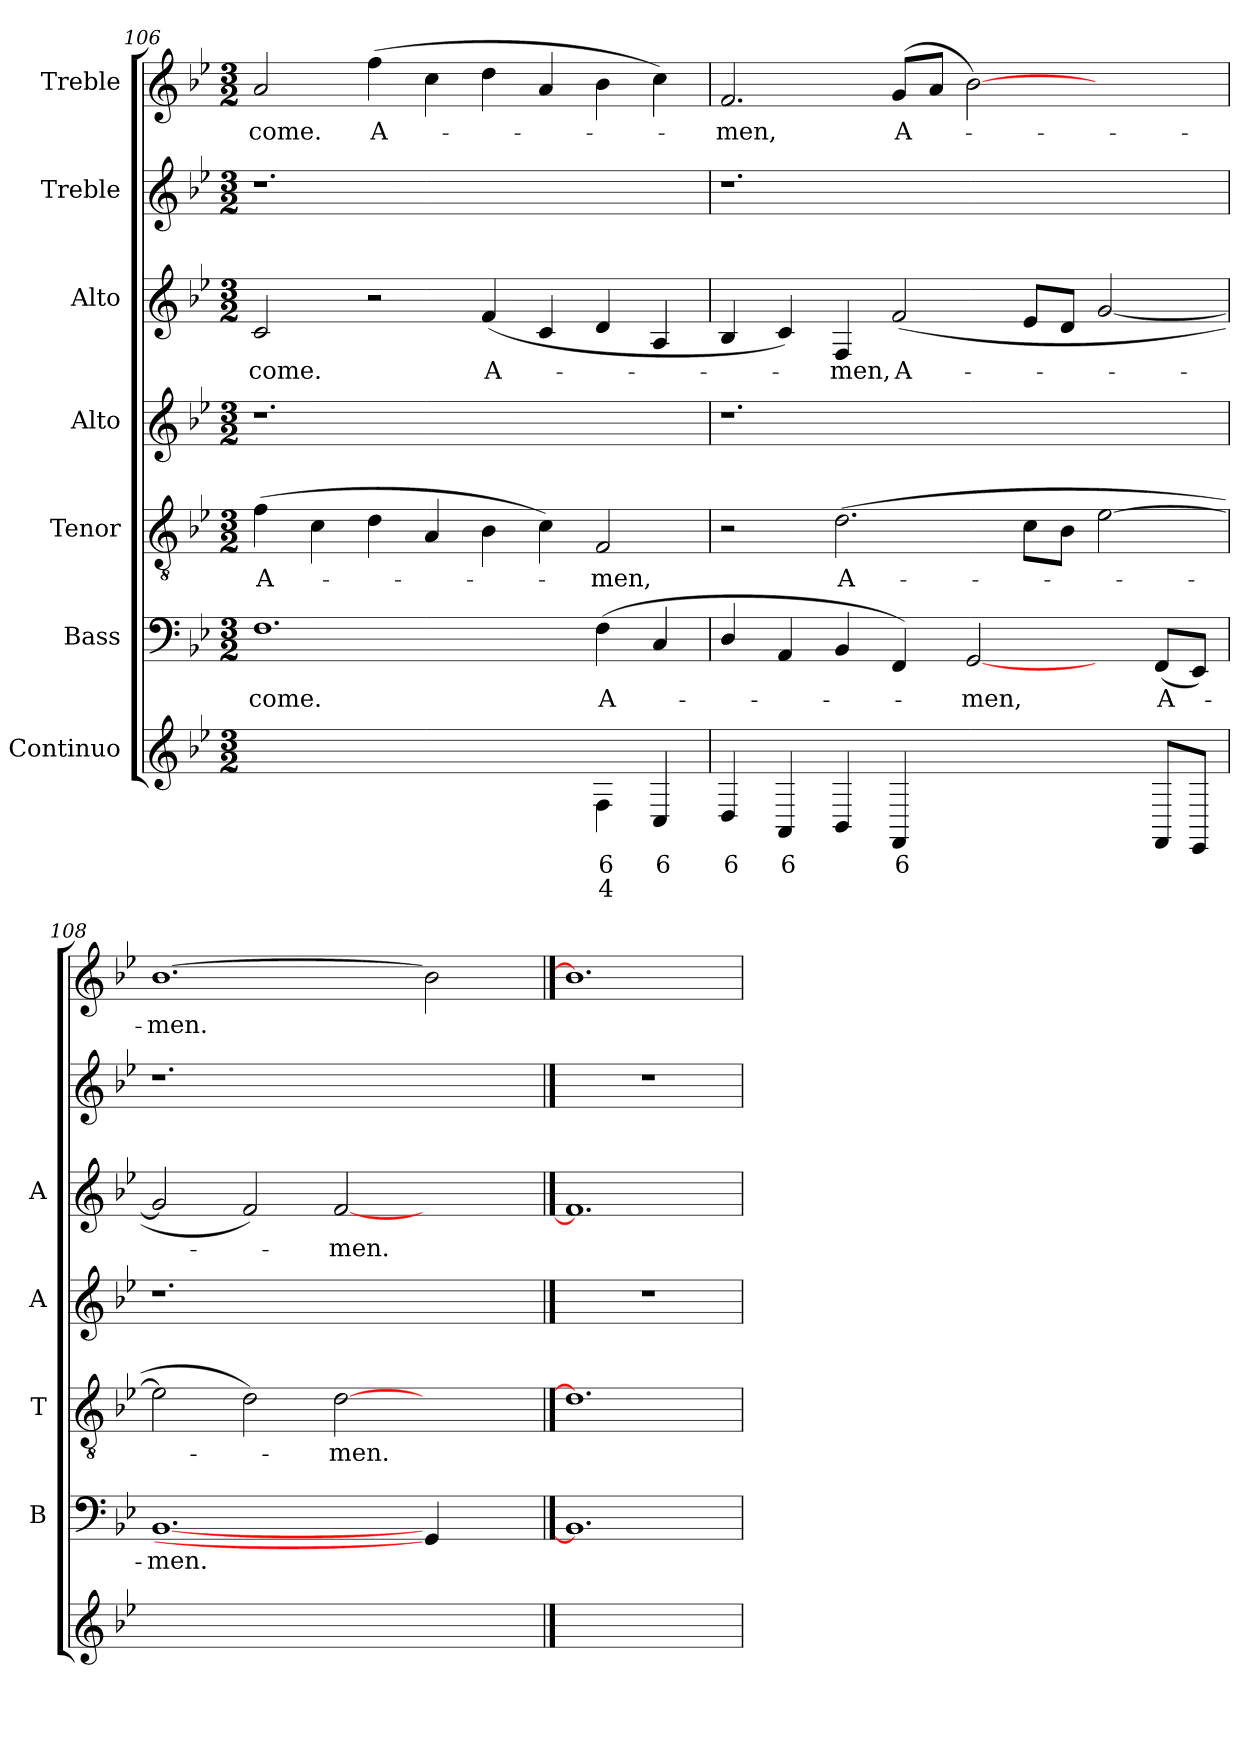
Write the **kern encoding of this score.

**kern	**text	**text	**kern	**text	**kern	**text	**kern	**kern	**text	**kern	**kern	**text
*part7	*part7	*part7	*part6	*part6	*part5	*part5	*part4	*part3	*part3	*part2	*part1	*part1
*staff7	*staff7	*staff7	*staff6	*staff6	*staff5	*staff5	*staff4	*staff3	*staff3	*staff2	*staff1	*staff1
*I"Continuo	*	*	*I"Bass	*	*I"Tenor	*	*I"Alto	*I"Alto	*	*I"Treble	*I"Treble	*
*	*	*	*I'B	*	*I'T	*	*I'A	*I'A	*	*	*	*
*clefG2	*	*	*clefF4	*	*clefGv2	*	*clefG2	*clefG2	*	*clefG2	*clefG2	*
*k[b-e-]	*	*	*k[b-e-]	*	*k[b-e-]	*	*k[b-e-]	*k[b-e-]	*	*k[b-e-]	*k[b-e-]	*
*B-:	*	*	*B-:	*	*B-:	*	*B-:	*B-:	*	*B-:	*B-:	*
*M3/2	*	*	*M3/2	*	*M3/2	*	*M3/2	*M3/2	*	*M3/2	*M3/2	*
=106	=106	=106	=106	=106	=106	=106	=106	=106	=106	=106	=106	=106
!	!LO:LY:b	!LO:LY:b	!	!LO:LY:b	!	!LO:LY:b	!	!	!LO:LY:b	!	!	!LO:LY:b
[4F\yy	5	3	1.F	come.	(>4f\	A-	1.r	2c/	come.	1.r	2a/	come.
4F\yy]	.	.	.	.	4c\	.	.	.	.	.	.	.
*	*	*	*	*	*	*	*	*	*	*	*MM159	*
!	!LO:LY:b	!LO:LY:b	!	!	!	!	!	!	!	!	!	!LO:LY:b
4F\yy	6	4	.	.	4d\	.	.	2r	.	.	(>4ff\	A-
*	*	*	*	*	*	*	*	*	*	*	*MM157	*
!	!LO:LY:b	!LO:LY:b	!	!	!	!	!	!	!	!	!	!
4F\yy	5	3	.	.	4A/	.	.	.	.	.	4cc\	.
*	*	*	*	*	*	*	*	*	*	*	*MM155	*
!	!LO:LY:b	!LO:LY:b	!	!	!	!	!	!	!LO:LY:b	!	!	!
4F\yy	6	4	.	.	4B-\	.	.	(<4f/	A-	.	4dd\	.
*	*	*	*	*	*	*	*	*	*	*	*MM153	*
!	!LO:LY:b	!LO:LY:b	!	!	!	!	!	!	!	!	!	!
4F\yy	5	3	.	.	4c\)	.	.	4c/	.	.	4a/	.
*	*	*	*	*	*	*	*	*	*	*	*MM151	*
!	!LO:LY:b	!LO:LY:b	!	!LO:LY:b	!	!LO:LY:b	!	!	!	!	!	!
4F\	6	4	(<4F\	A-	2F/	men,	2ryy	4d/	.	2ryy	4b-\	.
*	*	*	*	*	*	*	*	*	*	*	*MM150	*
!	!LO:LY:b	!	!	!	!	!	!	!	!	!	!	!
4C/	6	.	4C/	.	.	.	.	4A/	.	.	4cc\)	.
=107	=107	=107	=107	=107	=107	=107	=107	=107	=107	=107	=107	=107
*	*	*	*	*	*	*	*	*	*	*	*MM146	*
!	!LO:LY:b	!	!	!	!	!	!	!	!	!	!	!LO:LY:b
4D/	6	.	4D/	.	2r	.	1.r	4B-/	.	1.r	2.f/	men,
!	!LO:LY:b	!	!	!	!	!	!	!	!	!	!	!
4AA/	6	.	4AA/	.	.	.	.	4c/)	.	.	.	.
!	!	!	!	!	!	!LO:LY:b	!	!	!LO:LY:b	!	!	!
4BB-/	.	.	4BB-/	.	(>2.d\	A-	.	4F/	men,	.	.	.
*	*	*	*	*	*	*	*	*	*	*	*MM143	*
!	!LO:LY:b	!	!	!	!	!	!	!	!LO:LY:b	!	!	!LO:LY:b
4FF/	6	.	4FF/)	.	.	.	.	(<2f/	A-	.	(<8g/L	A-
*	*	*	*	*	*	*	*	*	*	*	*MM142	*
.	.	.	.	.	.	.	.	.	.	.	8a/J	.
*	*	*	*	*	*	*	*	*	*	*	*MM139	*
!	!LO:LY:b	!	!	!LO:LY:b	!	!	!	!	!	!	!	!
[2GG/yy	7	.	[2GG/	men,	.	.	.	.	.	.	[2b-)	.
.	.	.	.	.	8c\L	.	.	8e-/L	.	.	.	.
.	.	.	.	.	8B-\J	.	.	8d/J	.	.	.	.
!	!LO:LY:b	!	!	!	!	!	!	!	!	!	!	!
4GG/yy]	6	.	4ryy	.	[2e-\	.	2ryy	[2g/	.	2ryy	2ryy	.
!	!	!	!	!LO:LY:b	!	!	!	!	!	!	!	!
8FF/L	.	.	(<8FF/L	A-	.	.	.	.	.	.	.	.
8EE-/J	.	.	8EE-/J)	.	.	.	.	.	.	.	.	.
=108	=108	=108	=108	=108	=108	=108	=108	=108	=108	=108	=108	=108
*	*	*	*	*	*	*	*	*	*	*	*MM136	*
!	!LO:LY:b	!LO:LY:b	!	!LO:LY:b	!	!	!	!	!	!	!	!LO:LY:b
[2BB-/yy	6	4	[1.BB-	men.	2e-\]	.	1.r	2g/]	.	1.r	[1.b-	men.
!	!LO:LY:b	!LO:LY:b	!	!	!	!	!	!	!	!	!	!
2BB-/yy]	5	3	.	.	2d\)	.	.	2f/)	.	.	.	.
!	!	!	!	!	!	!LO:LY:b	!	!	!LO:LY:b	!	!	!
[2BB-yy	.	.	.	.	[2d	men.	.	[2f	men.	.	.	.
2ryy	.	.	4GG/]	.	2ryy	.	2ryy	2ryy	.	2ryy	2b-]	.
.	.	.	4ryy	.	.	.	.	.	.	.	.	.
==109	==109	==109	==109	==109	==109	==109	==109	==109	==109	==109	==109	==109
1.BB-yy]	.	.	1.BB-]	.	1.d]	.	1.r	1.f]	.	1.r	1.b-]	.
=	=	=	=	=	=	=	=	=	=	=	=	=
*-	*-	*-	*-	*-	*-	*-	*-	*-	*-	*-	*-	*-
